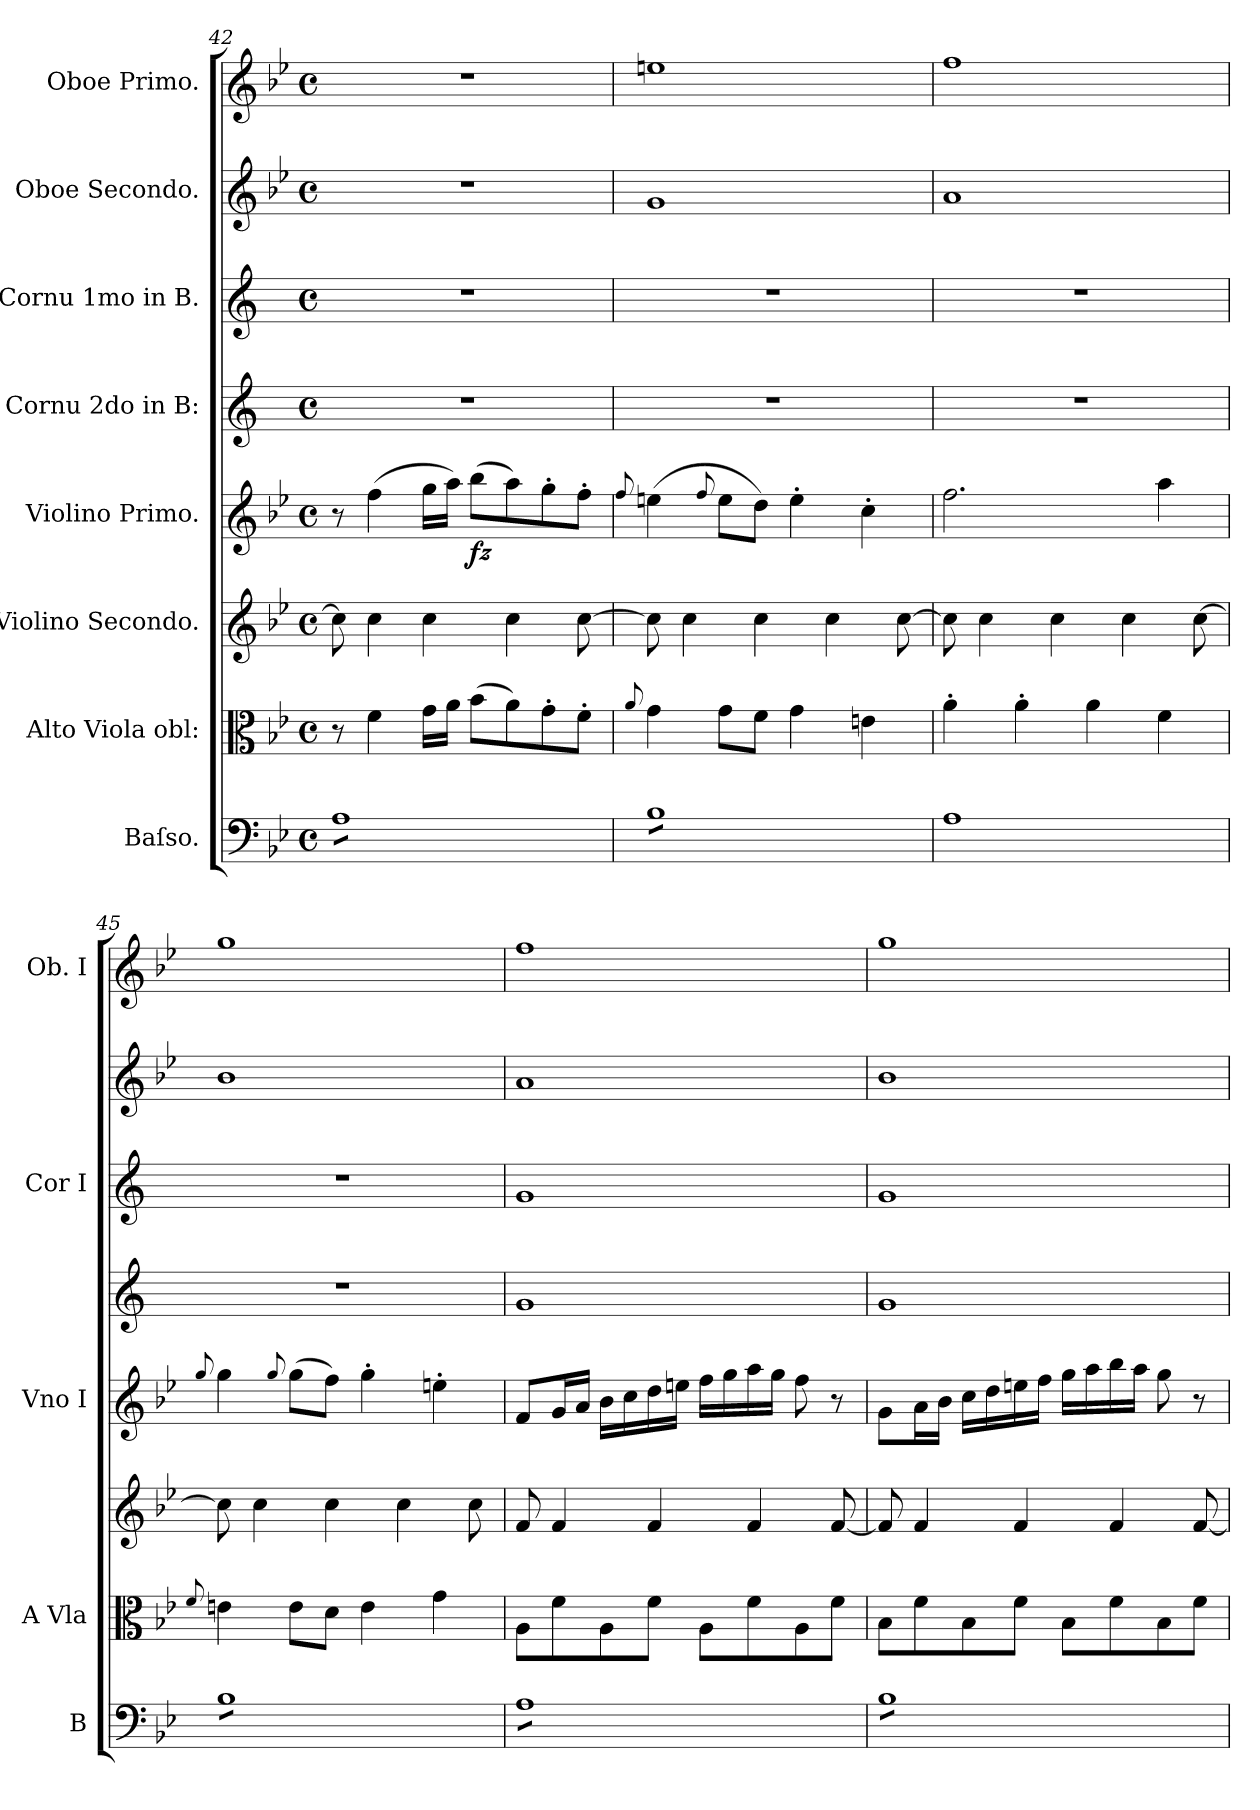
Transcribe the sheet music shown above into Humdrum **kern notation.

**kern	**dynam	**kern	**dynam	**kern	**dynam	**kern	**dynam	**kern	**kern	**kern	**dynam	**kern	**dynam
*part8	*part8	*part7	*part7	*part6	*part6	*part5	*part5	*part4	*part3	*part2	*part2	*part1	*part1
*staff8	*staff8	*staff7	*staff7	*staff6	*staff6	*staff5	*staff5	*staff4	*staff3	*staff2	*staff2	*staff1	*staff1
*I"Baſso.	*	*I"Alto Viola obl:	*	*I"Violino Secondo.	*	*I"Violino Primo.	*	*I"Cornu 2do in B:	*I"Cornu 1mo in B.	*I"Oboe Secondo.	*	*I"Oboe Primo.	*
*I'B	*	*I'A Vla	*	*	*	*I'Vno I	*	*	*I'Cor I	*	*	*I'Ob. I	*
*clefF4	*	*clefC3	*	*clefG2	*	*clefG2	*	*clefG2	*clefG2	*clefG2	*	*clefG2	*
*	*	*	*	*	*	*	*	*ITrd1c2	*ITrd1c2	*	*	*	*
*k[b-e-]	*	*k[b-e-]	*	*k[b-e-]	*	*k[b-e-]	*	*k[b-e-]	*k[b-e-]	*k[b-e-]	*	*k[b-e-]	*
*B-:	*	*B-:	*	*B-:	*	*B-:	*	*B-:	*B-:	*B-:	*	*B-:	*
*M4/4	*	*M4/4	*	*M4/4	*	*M4/4	*	*M4/4	*M4/4	*M4/4	*	*M4/4	*
*met(c)	*	*met(c)	*	*met(c)	*	*met(c)	*	*met(c)	*met(c)	*met(c)	*	*met(c)	*
=42	=42	=42	=42	=42	=42	=42	=42	=42	=42	=42	=42	=42	=42
*tremolo	*	*	*	*	*	*	*	*	*	*	*	*	*
8AL	.	8r	.	8cc\]	.	8r	.	1r	1r	1r	.	1r	.
8A	.	4f\	.	4cc\	.	(4ff\	.	.	.	.	.	.	.
8A	.	.	.	.	.	.	.	.	.	.	.	.	.
8A	.	16g\LL	.	4cc\	.	16gg\LL	.	.	.	.	.	.	.
.	.	16a\JJ	.	.	.	16aa\JJ)	.	.	.	.	.	.	.
8A	.	(8b-\L	.	.	.	(8bb-\L	fz	.	.	.	.	.	.
8A	.	8a\)	.	4cc\	.	8aa\)	.	.	.	.	.	.	.
8A	.	8g'\	.	.	.	8gg'\	.	.	.	.	.	.	.
8AJ	.	8f'\J	.	[8cc\	.	8ff'\J	.	.	.	.	.	.	.
=43	=43	=43	=43	=43	=43	=43	=43	=43	=43	=43	=43	=43	=43
.	.	8qqa/	.	.	.	8qqff/	.	.	.	.	.	.	.
!	!	!	!	!	!	!	!	!	!	!	!LO:DY:b	!	!LO:DY:b
8B-L	.	4g\	.	8cc\]	.	(4een\	.	1r	1r	1g	po.	1een	po..
8B-	.	.	.	4cc\	.	.	.	.	.	.	.	.	.
.	.	.	.	.	.	8qqff/	.	.	.	.	.	.	.
8B-	.	8g\L	.	.	.	8ee\L	.	.	.	.	.	.	.
8B-	.	8f\J	.	4cc\	.	8dd\J)	.	.	.	.	.	.	.
8B-	.	4g\	.	.	.	4ee'\	.	.	.	.	.	.	.
8B-	.	.	.	4cc\	.	.	.	.	.	.	.	.	.
8B-	.	4en\	.	.	.	4cc'\	.	.	.	.	.	.	.
8B-J	.	.	.	[8cc\	.	.	.	.	.	.	.	.	.
*Xtremolo	*	*	*	*	*	*	*	*	*	*	*	*	*
=44	=44	=44	=44	=44	=44	=44	=44	=44	=44	=44	=44	=44	=44
1A	.	4a'\	.	8cc\]	.	2.ff\	.	1r	1r	1a	.	1ff	.
.	.	.	.	4cc\	.	.	.	.	.	.	.	.	.
.	.	4a'\	.	.	.	.	.	.	.	.	.	.	.
.	.	.	.	4cc\	.	.	.	.	.	.	.	.	.
.	.	4a\	.	.	.	.	.	.	.	.	.	.	.
.	.	.	.	4cc\	.	.	.	.	.	.	.	.	.
.	.	4f\	.	.	.	4aa\	.	.	.	.	.	.	.
.	.	.	.	[8cc\	.	.	.	.	.	.	.	.	.
=45	=45	=45	=45	=45	=45	=45	=45	=45	=45	=45	=45	=45	=45
.	.	8qqf/	.	.	.	8qqgg/	.	.	.	.	.	.	.
*tremolo	*	*	*	*	*	*	*	*	*	*	*	*	*
8B-L	.	4en\	.	8cc\]	.	4gg\	.	1r	1r	1b-	.	1gg	.
8B-	.	.	.	4cc\	.	.	.	.	.	.	.	.	.
.	.	.	.	.	.	8qqgg/	.	.	.	.	.	.	.
8B-	.	8e\L	.	.	.	(8gg\L	.	.	.	.	.	.	.
8B-	.	8d\J	.	4cc\	.	8ff\J)	.	.	.	.	.	.	.
8B-	.	4e\	.	.	.	4gg'\	.	.	.	.	.	.	.
8B-	.	.	.	4cc\	.	.	.	.	.	.	.	.	.
8B-	.	4g\	.	.	.	4een'\	.	.	.	.	.	.	.
8B-J	.	.	.	8cc\	.	.	.	.	.	.	.	.	.
=46	=46	=46	=46	=46	=46	=46	=46	=46	=46	=46	=46	=46	=46
!	!LO:DY:b	!	!LO:DY:b	!	!LO:DY:b	!	!LO:DY:b	!	!	!	!LO:DY:b	!	!LO:DY:b
8AL	for.	8A\L	for.	8f/	for.	8f/L	for	1f	1f	1a	for	1ff	for
8A	.	8f\	.	4f/	.	16g/L	.	.	.	.	.	.	.
.	.	.	.	.	.	16a/JJ	.	.	.	.	.	.	.
8A	.	8A\	.	.	.	16b-\LL	.	.	.	.	.	.	.
.	.	.	.	.	.	16cc\	.	.	.	.	.	.	.
8A	.	8f\J	.	4f/	.	16dd\	.	.	.	.	.	.	.
.	.	.	.	.	.	16een\JJ	.	.	.	.	.	.	.
8A	.	8A\L	.	.	.	16ff\LL	.	.	.	.	.	.	.
.	.	.	.	.	.	16gg\	.	.	.	.	.	.	.
8A	.	8f\	.	4f/	.	16aa\	.	.	.	.	.	.	.
.	.	.	.	.	.	16gg\JJ	.	.	.	.	.	.	.
8A	.	8A\	.	.	.	8ff\	.	.	.	.	.	.	.
8AJ	.	8f\J	.	[8f/	.	8r	.	.	.	.	.	.	.
=47	=47	=47	=47	=47	=47	=47	=47	=47	=47	=47	=47	=47	=47
8B-L	.	8B-\L	.	8f/]	.	8g\L	.	1f	1f	1b-	.	1gg	.
8B-	.	8f\	.	4f/	.	16a\L	.	.	.	.	.	.	.
.	.	.	.	.	.	16b-\JJ	.	.	.	.	.	.	.
8B-	.	8B-\	.	.	.	16cc\LL	.	.	.	.	.	.	.
.	.	.	.	.	.	16dd\	.	.	.	.	.	.	.
8B-	.	8f\J	.	4f/	.	16een\	.	.	.	.	.	.	.
.	.	.	.	.	.	16ff\JJ	.	.	.	.	.	.	.
8B-	.	8B-\L	.	.	.	16gg\LL	.	.	.	.	.	.	.
.	.	.	.	.	.	16aa\	.	.	.	.	.	.	.
8B-	.	8f\	.	4f/	.	16bb-\	.	.	.	.	.	.	.
.	.	.	.	.	.	16aa\JJ	.	.	.	.	.	.	.
8B-	.	8B-\	.	.	.	8gg\	.	.	.	.	.	.	.
8B-J	.	8f\J	.	[8f/	.	8r	.	.	.	.	.	.	.
*Xtremolo	*	*	*	*	*	*	*	*	*	*	*	*	*
=	=	=	=	=	=	=	=	=	=	=	=	=	=
*-	*-	*-	*-	*-	*-	*-	*-	*-	*-	*-	*-	*-	*-
